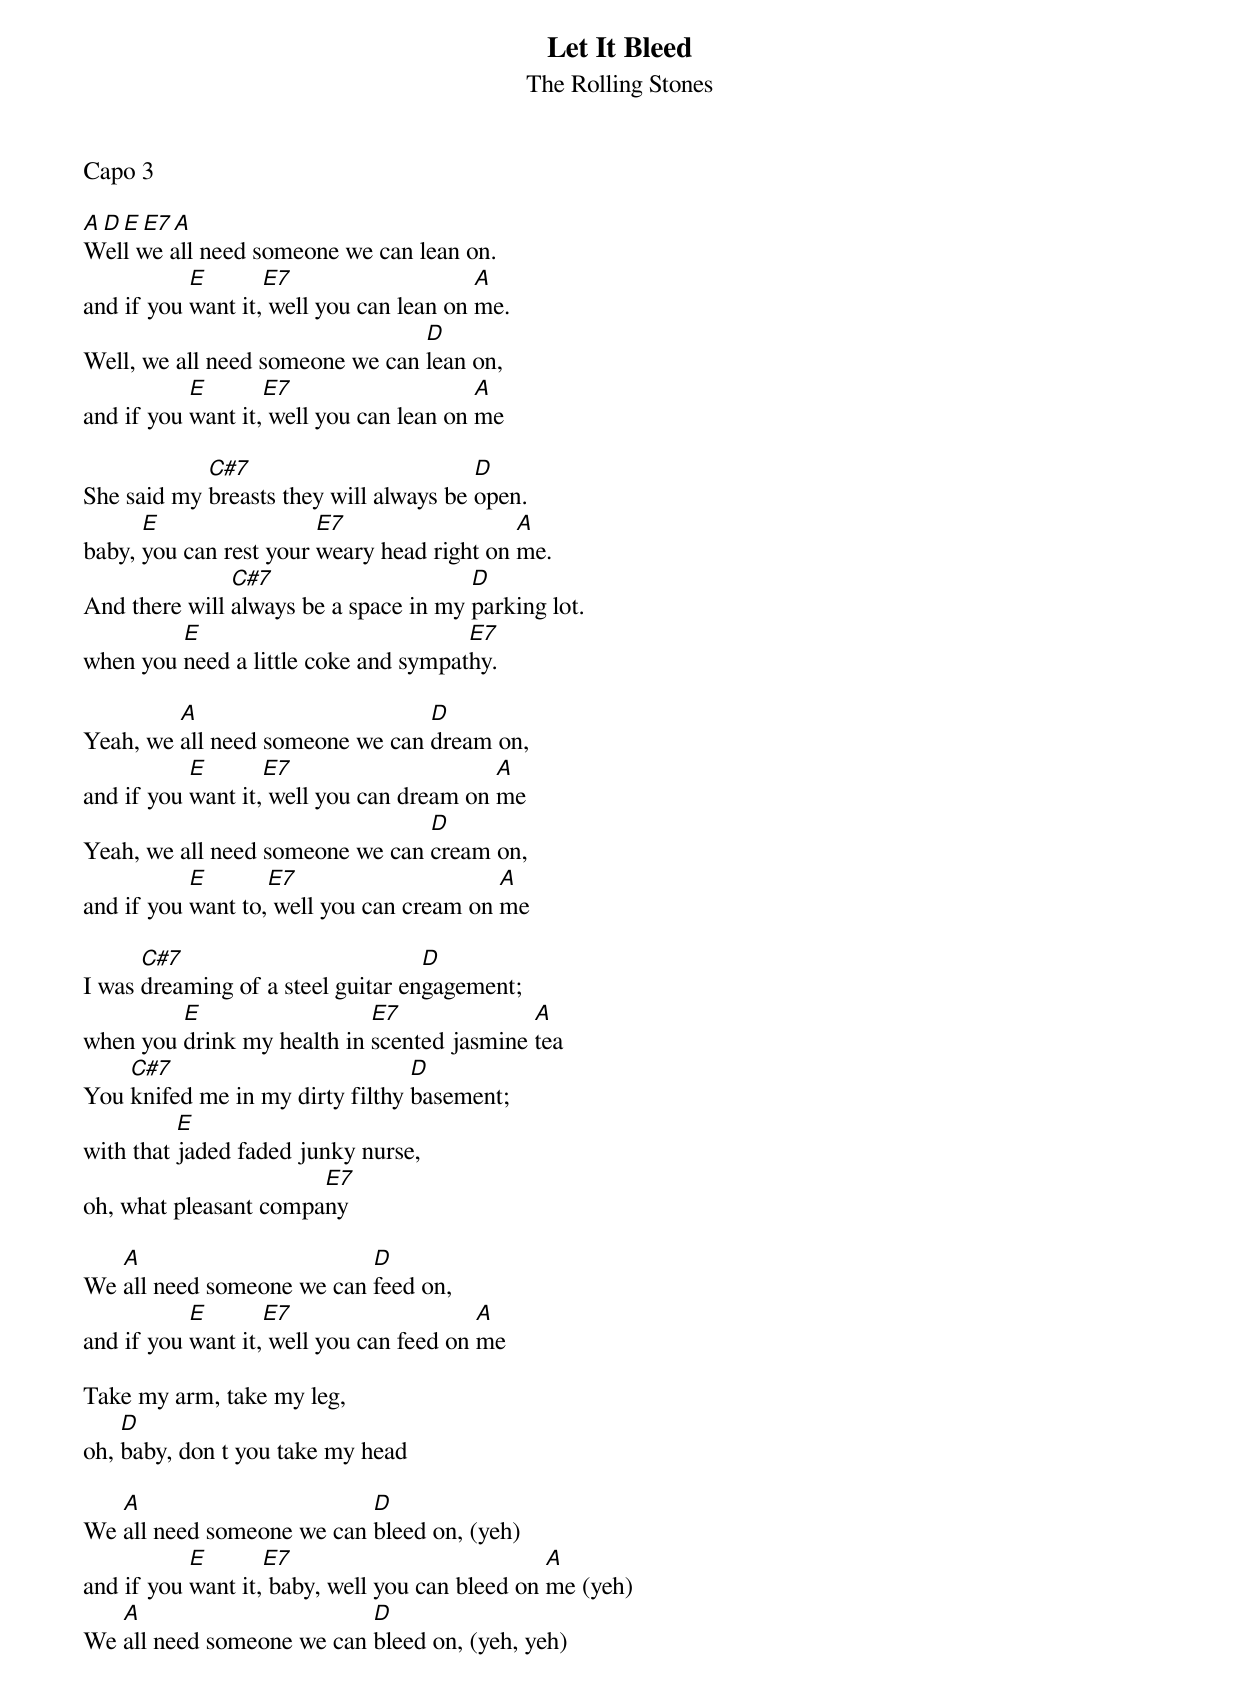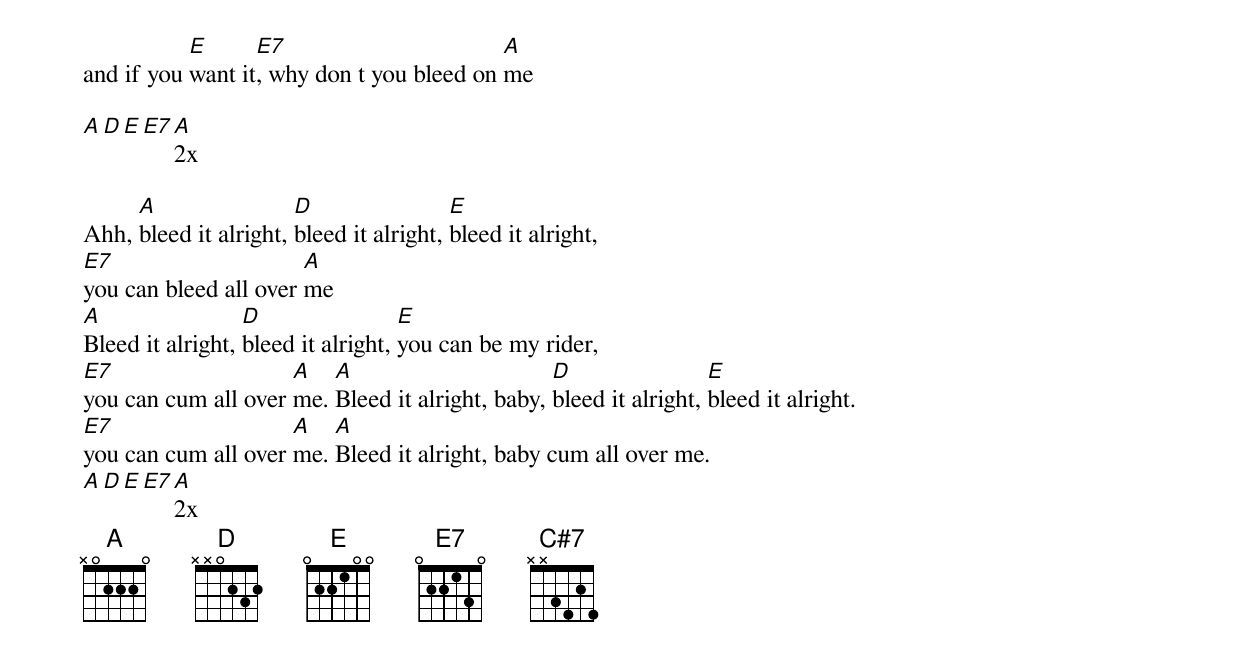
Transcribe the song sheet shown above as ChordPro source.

{title:Let It Bleed}
{subtitle:The Rolling Stones}
Capo 3

[A][D][E][E7][A]
Well we all need someone we can lean on.
and if you [E]want it,[E7] well you can lean on [A]me.
Well, we all need someone we can [D]lean on,
and if you [E]want it,[E7] well you can lean on [A]me

She said my [C#7]breasts they will always be [D]open.
baby, [E]you can rest your [E7]weary head right on [A]me.
And there will [C#7]always be a space in my [D]parking lot.
when you [E]need a little coke and sympat[E7]hy.

Yeah, we [A]all need someone we can [D]dream on,
and if you [E]want it,[E7] well you can dream on [A]me
Yeah, we all need someone we can [D]cream on,
and if you [E]want to,[E7] well you can cream on [A]me

I was [C#7]dreaming of a steel guitar en[D]gagement;
when you [E]drink my health in [E7]scented jasmine [A]tea
You [C#7]knifed me in my dirty filthy [D]basement;
with that [E]jaded faded junky nurse,
oh, what pleasant compa[E7]ny

We [A]all need someone we can [D]feed on,
and if you [E]want it,[E7] well you can feed on [A]me

Take my arm, take my leg,
oh, [D]baby, don t you take my head

We [A]all need someone we can [D]bleed on, (yeh)
and if you [E]want it,[E7] baby, well you can bleed on [A]me (yeh)
We [A]all need someone we can [D]bleed on, (yeh, yeh)
and if you [E]want it[E7], why don t you bleed on [A]me

[A][D][E][E7][A]2x

Ahh, [A]bleed it alright, [D]bleed it alright, [E]bleed it alright,
[E7]you can bleed all over [A]me
[A]Bleed it alright, [D]bleed it alright, [E]you can be my rider,
[E7]you can cum all over [A]me. [A]Bleed it alright, baby, [D]bleed it alright, [E]bleed it alright.
[E7]you can cum all over [A]me. [A]Bleed it alright, baby cum all over me.
[A][D][E][E7][A]2x
